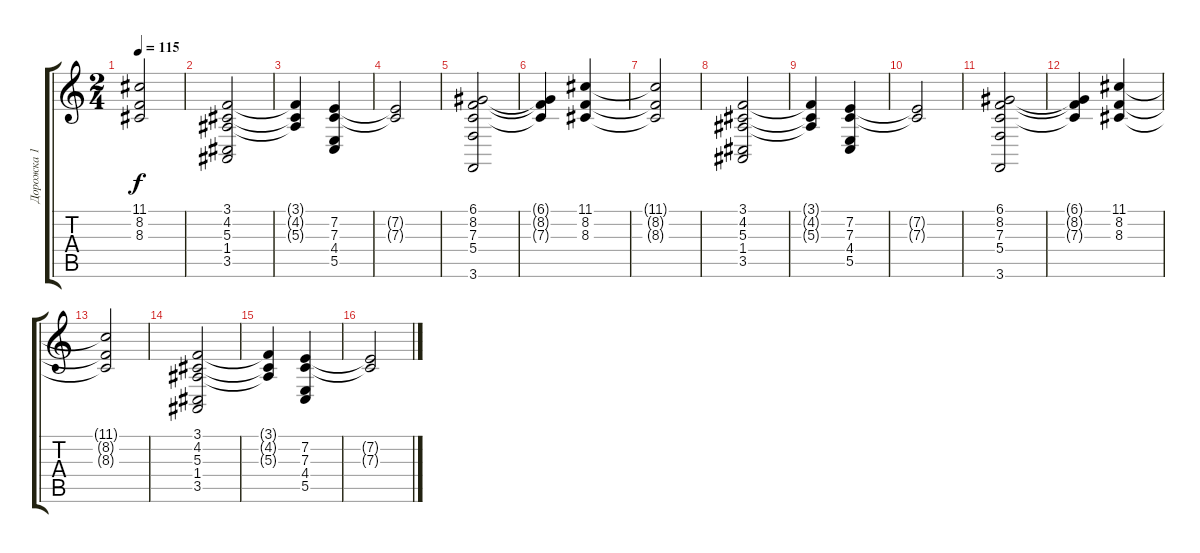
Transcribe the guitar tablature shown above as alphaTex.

\track ("Дорожка 1" "Дорожка 1") {instrument stringensemble1}
\staff {score tabs}
\tuning (D4 A3 F3 C3 G2 D2) {hide}
\ts (2 4)
\tempo 115
\clef g2
\ks c
(11.1{t} 8.2{t} 8.3{t}).2{dy f} |
(3.1 4.2 5.3 1.4 3.5).2 |
(3.1{t} 4.2{t} 5.3{t}).4 (7.2 7.3 4.4 5.5).4 |
(7.2{t} 7.3{t}).2 |
(6.1 8.2 7.3 5.4 3.6).2 |
(6.1{t} 8.2{t} 7.3{t}).4 (11.1 8.2 8.3).4 |
(11.1{t} 8.2{t} 8.3{t}).2 |
(3.1 4.2 5.3 1.4 3.5).2 |
(3.1{t} 4.2{t} 5.3{t}).4 (7.2 7.3 4.4 5.5).4 |
(7.2{t} 7.3{t}).2 |
(6.1 8.2 7.3 5.4 3.6).2 |
(6.1{t} 8.2{t} 7.3{t}).4 (11.1 8.2 8.3).4 |
(11.1{t} 8.2{t} 8.3{t}).2 |
(3.1 4.2 5.3 1.4 3.5).2 |
(3.1{t} 4.2{t} 5.3{t}).4 (7.2 7.3 4.4 5.5).4 |
(7.2{t} 7.3{t}).2
